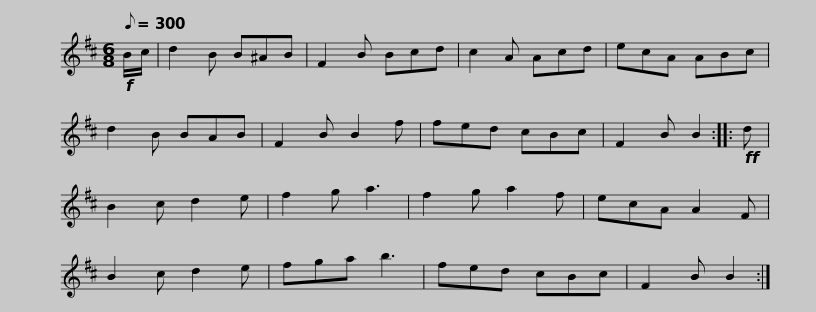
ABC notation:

X:1
L:1/8
Q:1/8=300
M:6/8
I:linebreak $
K:none
V:1 treble transpose="8 "
V:1
[K:D]!f! B/c/ | d2 B B^AB | F2 B Bcd | c2 A Acd | ecA ABc | %5
 d2 B BAB | F2 B B2 f | fed cBc | F2 B B2 ::$!ff! d | %10
 B2 c d2 e | f2 g a3 | f2 g a2 f | ecA A2 F | B2 c d2 e | %15
 fga b3 | fed cBc | F2 B B2 :| %18
